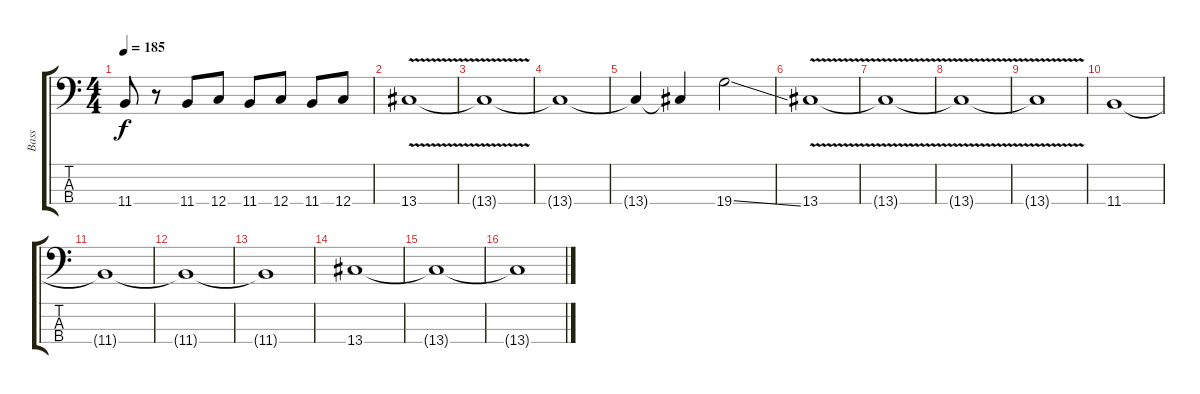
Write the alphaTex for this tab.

\track ("Bass" "Bass") {instrument electricbasspick}
\staff {score tabs}
\tuning (F2 C2 G1 C1) {hide}
\ts (4 4)
\tempo 185
\clef f4
\ks c
11.4.8{dy f} r.8 11.4.8 12.4.8 11.4.8 12.4.8 11.4.8 12.4.8 |
13.4{v}.1 |
13.4{t}.1 |
13.4{t}.1 |
13.4{t}.4 13.4{t}.4 19.4{ss}.2 |
13.4{v}.1 |
13.4{v t}.1 |
13.4{v t}.1 |
13.4{v t}.1 |
11.4.1 |
11.4{t}.1 |
11.4{t}.1 |
11.4{t}.1 |
13.4.1 |
13.4{t}.1 |
13.4{t}.1
